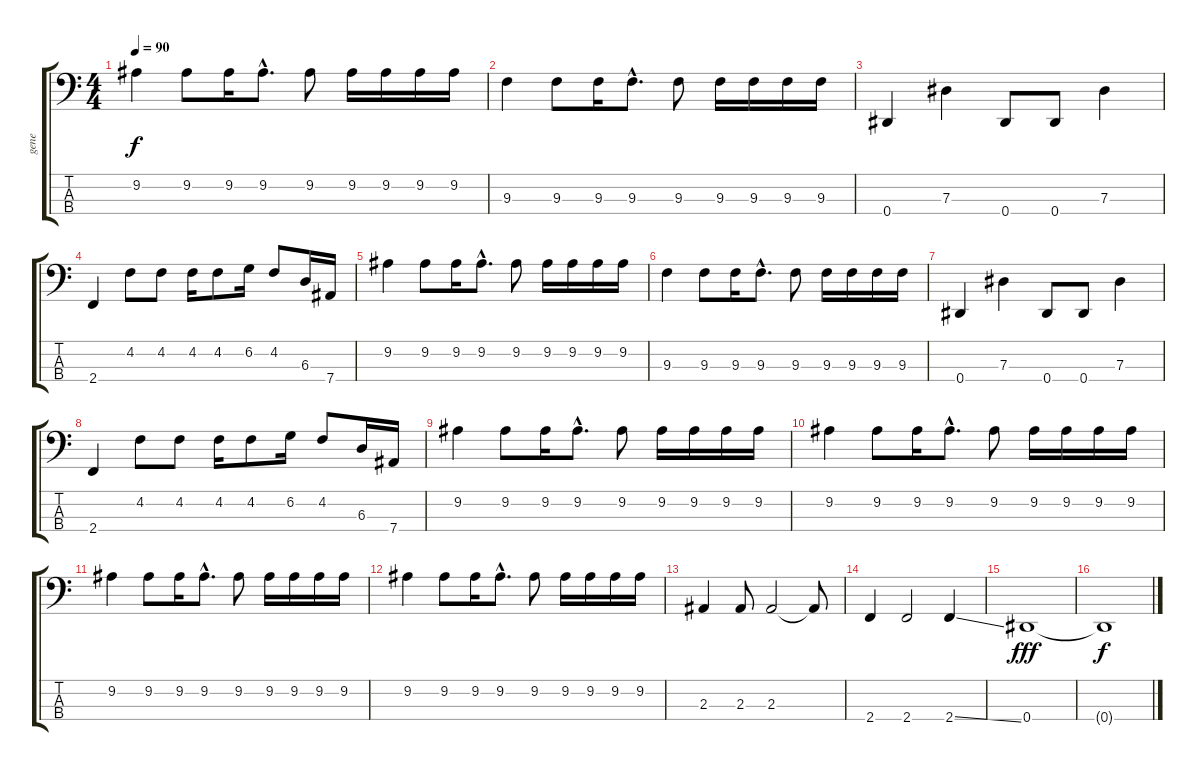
\track ("gene" "gene") {instrument electricbasspick}
\staff {score tabs}
\tuning (Gb2 Db2 Ab1 Eb1) {hide}
\ts (4 4)
\tempo 90
\clef f4
\ks c
9.2.4{dy f} 9.2.8 9.2.16 9.2{hac}.8{d} 9.2.8 9.2.16 9.2.16 9.2.16 9.2.16 |
9.3.4 9.3.8 9.3.16 9.3{hac}.8{d} 9.3.8 9.3.16 9.3.16 9.3.16 9.3.16 |
0.4.4 7.3.4 0.4.8 0.4.8 7.3.4 |
2.4.4 4.2.8 4.2.8 4.2.16 4.2.8 6.2.16 4.2.8 6.3.16 7.4.16 |
9.2.4 9.2.8 9.2.16 9.2{hac}.8{d} 9.2.8 9.2.16 9.2.16 9.2.16 9.2.16 |
9.3.4 9.3.8 9.3.16 9.3{hac}.8{d} 9.3.8 9.3.16 9.3.16 9.3.16 9.3.16 |
0.4.4 7.3.4 0.4.8 0.4.8 7.3.4 |
2.4.4 4.2.8 4.2.8 4.2.16 4.2.8 6.2.16 4.2.8 6.3.16 7.4.16 |
9.2.4 9.2.8 9.2.16 9.2{hac}.8{d} 9.2.8 9.2.16 9.2.16 9.2.16 9.2.16 |
9.2.4 9.2.8 9.2.16 9.2{hac}.8{d} 9.2.8 9.2.16 9.2.16 9.2.16 9.2.16 |
9.2.4 9.2.8 9.2.16 9.2{hac}.8{d} 9.2.8 9.2.16 9.2.16 9.2.16 9.2.16 |
9.2.4 9.2.8 9.2.16 9.2{hac}.8{d} 9.2.8 9.2.16 9.2.16 9.2.16 9.2.16 |
2.3.4 2.3.8 2.3.2 2.3{t}.8 |
2.4.4 2.4.2 2.4{ss}.4 |
0.4.1{dy fff} |
0.4{t}.1{dy f}
